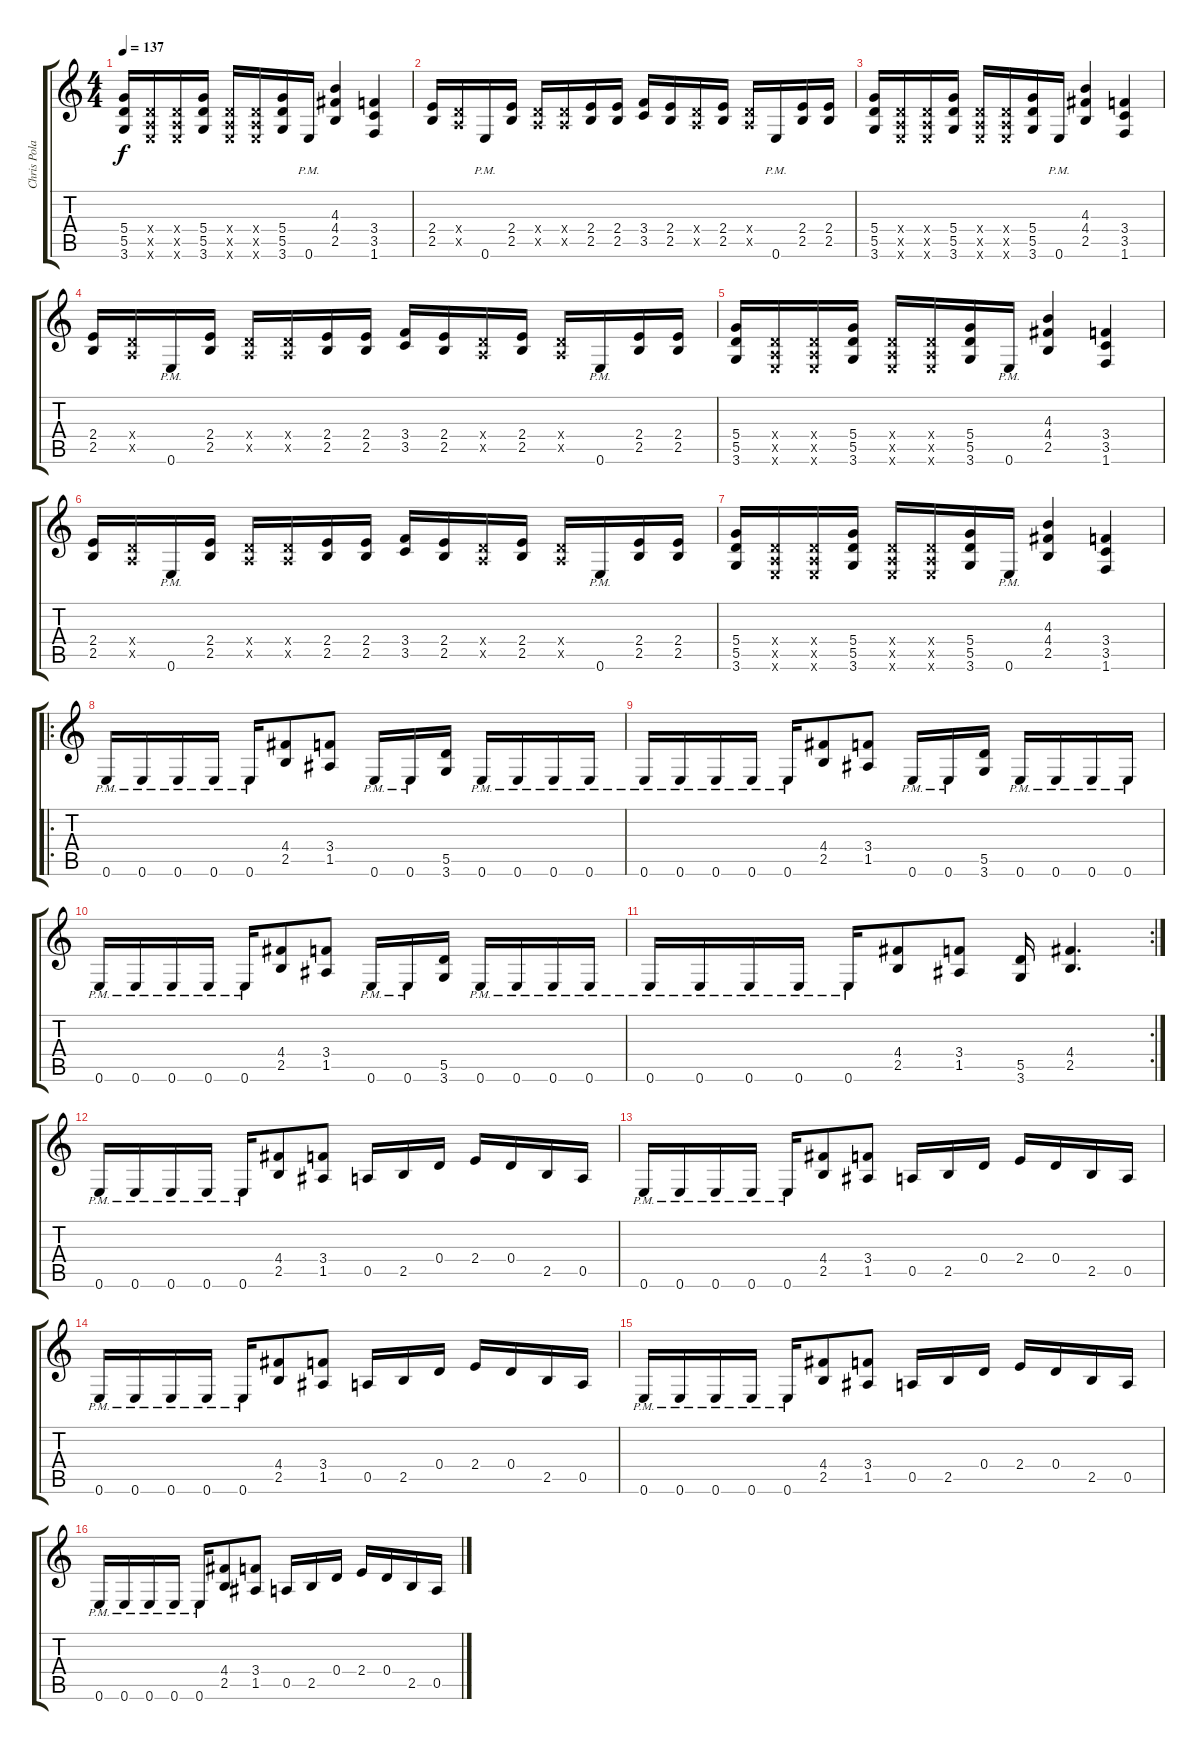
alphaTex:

\track ("Chris Poland" "Chris Pola") {instrument overdrivenguitar}
\staff {score tabs}
\tuning (E4 B3 G3 D3 A2 E2) {hide}
\ts (4 4)
\tempo 137
\clef g2
\ks c
(5.4 5.5 3.6).16{dy f} (0.4{x} 0.5{x} 0.6{x}).16 (0.4{x} 0.5{x} 0.6{x}).16 (5.4 5.5 3.6).16 (0.4{x} 0.5{x} 0.6{x}).16 (0.4{x} 0.5{x} 0.6{x}).16 (5.4 5.5 3.6).16 0.6{pm}.16 (4.3 4.4 2.5).4 (3.4 3.5 1.6).4 |
(2.4 2.5).16 (0.4{x} 0.5{x}).16 0.6{pm}.16 (2.4 2.5).16 (0.4{x} 0.5{x}).16 (0.4{x} 0.5{x}).16 (2.4 2.5).16 (2.4 2.5).16 (3.4 3.5).16 (2.4 2.5).16 (0.4{x} 0.5{x}).16 (2.4 2.5).16 (0.4{x} 0.5{x}).16 0.6{pm}.16 (2.4 2.5).16 (2.4 2.5).16 |
(5.4 5.5 3.6).16 (0.4{x} 0.5{x} 0.6{x}).16 (0.4{x} 0.5{x} 0.6{x}).16 (5.4 5.5 3.6).16 (0.4{x} 0.5{x} 0.6{x}).16 (0.4{x} 0.5{x} 0.6{x}).16 (5.4 5.5 3.6).16 0.6{pm}.16 (4.3 4.4 2.5).4 (3.4 3.5 1.6).4 |
(2.4 2.5).16 (0.4{x} 0.5{x}).16 0.6{pm}.16 (2.4 2.5).16 (0.4{x} 0.5{x}).16 (0.4{x} 0.5{x}).16 (2.4 2.5).16 (2.4 2.5).16 (3.4 3.5).16 (2.4 2.5).16 (0.4{x} 0.5{x}).16 (2.4 2.5).16 (0.4{x} 0.5{x}).16 0.6{pm}.16 (2.4 2.5).16 (2.4 2.5).16 |
(5.4 5.5 3.6).16 (0.4{x} 0.5{x} 0.6{x}).16 (0.4{x} 0.5{x} 0.6{x}).16 (5.4 5.5 3.6).16 (0.4{x} 0.5{x} 0.6{x}).16 (0.4{x} 0.5{x} 0.6{x}).16 (5.4 5.5 3.6).16 0.6{pm}.16 (4.3 4.4 2.5).4 (3.4 3.5 1.6).4 |
(2.4 2.5).16 (0.4{x} 0.5{x}).16 0.6{pm}.16 (2.4 2.5).16 (0.4{x} 0.5{x}).16 (0.4{x} 0.5{x}).16 (2.4 2.5).16 (2.4 2.5).16 (3.4 3.5).16 (2.4 2.5).16 (0.4{x} 0.5{x}).16 (2.4 2.5).16 (0.4{x} 0.5{x}).16 0.6{pm}.16 (2.4 2.5).16 (2.4 2.5).16 |
(5.4 5.5 3.6).16 (0.4{x} 0.5{x} 0.6{x}).16 (0.4{x} 0.5{x} 0.6{x}).16 (5.4 5.5 3.6).16 (0.4{x} 0.5{x} 0.6{x}).16 (0.4{x} 0.5{x} 0.6{x}).16 (5.4 5.5 3.6).16 0.6{pm}.16 (4.3 4.4 2.5).4 (3.4 3.5 1.6).4 |
\ro
0.6{pm}.16 0.6{pm}.16 0.6{pm}.16 0.6{pm}.16 0.6{pm}.16 (4.4 2.5).8 (3.4 1.5).8 0.6{pm}.16 0.6{pm}.16 (5.5 3.6).16 0.6{pm}.16 0.6{pm}.16 0.6{pm}.16 0.6{pm}.16 |
0.6{pm}.16 0.6{pm}.16 0.6{pm}.16 0.6{pm}.16 0.6{pm}.16 (4.4 2.5).8 (3.4 1.5).8 0.6{pm}.16 0.6{pm}.16 (5.5 3.6).16 0.6{pm}.16 0.6{pm}.16 0.6{pm}.16 0.6{pm}.16 |
0.6{pm}.16 0.6{pm}.16 0.6{pm}.16 0.6{pm}.16 0.6{pm}.16 (4.4 2.5).8 (3.4 1.5).8 0.6{pm}.16 0.6{pm}.16 (5.5 3.6).16 0.6{pm}.16 0.6{pm}.16 0.6{pm}.16 0.6{pm}.16 |
\rc 2
0.6{pm}.16 0.6{pm}.16 0.6{pm}.16 0.6{pm}.16 0.6{pm}.16 (4.4 2.5).8 (3.4 1.5).8 (5.5 3.6).16 (4.4 2.5).4{d} |
0.6{pm}.16 0.6{pm}.16 0.6{pm}.16 0.6{pm}.16 0.6{pm}.16 (4.4 2.5).8 (3.4 1.5).8 0.5.16 2.5.16 0.4.16 2.4.16 0.4.16 2.5.16 0.5.16 |
0.6{pm}.16 0.6{pm}.16 0.6{pm}.16 0.6{pm}.16 0.6{pm}.16 (4.4 2.5).8 (3.4 1.5).8 0.5.16 2.5.16 0.4.16 2.4.16 0.4.16 2.5.16 0.5.16 |
0.6{pm}.16 0.6{pm}.16 0.6{pm}.16 0.6{pm}.16 0.6{pm}.16 (4.4 2.5).8 (3.4 1.5).8 0.5.16 2.5.16 0.4.16 2.4.16 0.4.16 2.5.16 0.5.16 |
0.6{pm}.16 0.6{pm}.16 0.6{pm}.16 0.6{pm}.16 0.6{pm}.16 (4.4 2.5).8 (3.4 1.5).8 0.5.16 2.5.16 0.4.16 2.4.16 0.4.16 2.5.16 0.5.16 |
0.6{pm}.16 0.6{pm}.16 0.6{pm}.16 0.6{pm}.16 0.6{pm}.16 (4.4 2.5).8 (3.4 1.5).8 0.5.16 2.5.16 0.4.16 2.4.16 0.4.16 2.5.16 0.5.16
